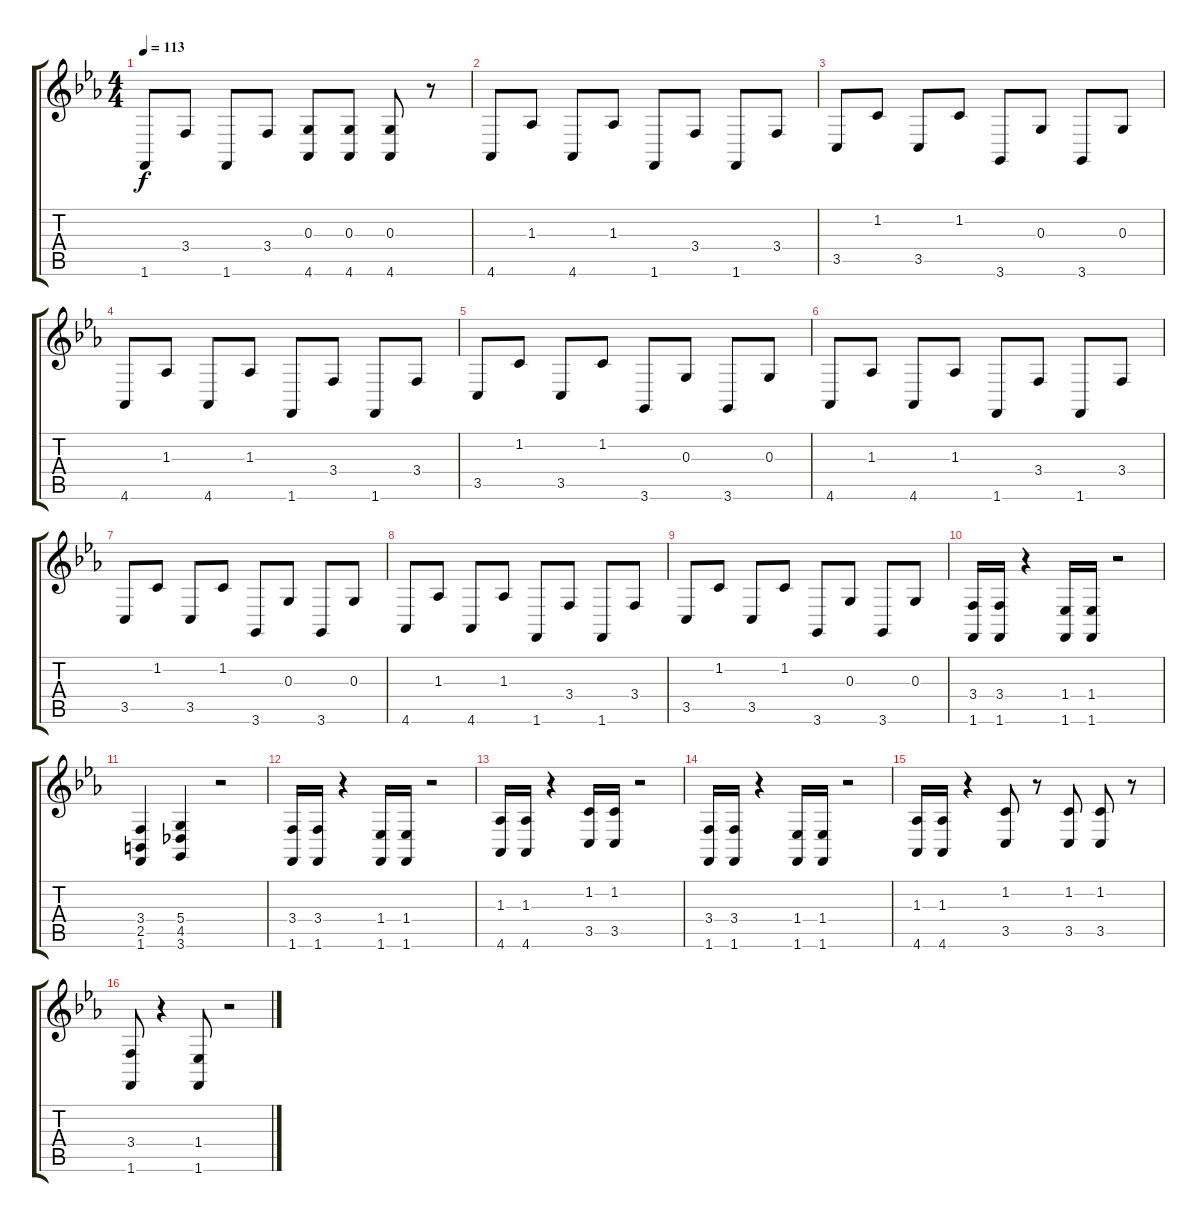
\track "" {instrument acousticgrandpiano}
\staff {score tabs}
\tuning (E4 B3 G3 D3 A2 E2) {hide}
\ts (4 4)
\tempo 113
\clef g2
\ks eb
1.6.8{dy f} 3.4.8 1.6.8 3.4.8 (0.3 4.6).8 (0.3 4.6).8 (0.3 4.6).8 r.8 |
4.6.8 1.3.8 4.6.8 1.3.8 1.6.8 3.4.8 1.6.8 3.4.8 |
3.5.8 1.2.8 3.5.8 1.2.8 3.6.8 0.3.8 3.6.8 0.3.8 |
4.6.8 1.3.8 4.6.8 1.3.8 1.6.8 3.4.8 1.6.8 3.4.8 |
3.5.8 1.2.8 3.5.8 1.2.8 3.6.8 0.3.8 3.6.8 0.3.8 |
4.6.8 1.3.8 4.6.8 1.3.8 1.6.8 3.4.8 1.6.8 3.4.8 |
3.5.8 1.2.8 3.5.8 1.2.8 3.6.8 0.3.8 3.6.8 0.3.8 |
4.6.8 1.3.8 4.6.8 1.3.8 1.6.8 3.4.8 1.6.8 3.4.8 |
3.5.8 1.2.8 3.5.8 1.2.8 3.6.8 0.3.8 3.6.8 0.3.8 |
(3.4 1.6).16 (3.4 1.6).16 r.4 (1.4 1.6).16 (1.4 1.6).16 r.2 |
(3.4 2.5 1.6).4 (5.4 4.5 3.6).4 r.2 |
(3.4 1.6).16 (3.4 1.6).16 r.4 (1.4 1.6).16 (1.4 1.6).16 r.2 |
(1.3 4.6).16 (1.3 4.6).16 r.4 (1.2 3.5).16 (1.2 3.5).16 r.2 |
(3.4 1.6).16 (3.4 1.6).16 r.4 (1.4 1.6).16 (1.4 1.6).16 r.2 |
(1.3 4.6).16 (1.3 4.6).16 r.4 (1.2 3.5).8 r.8 (1.2 3.5).8 (1.2 3.5).8 r.8 |
(3.4 1.6).8 r.4 (1.4 1.6).8 r.2
